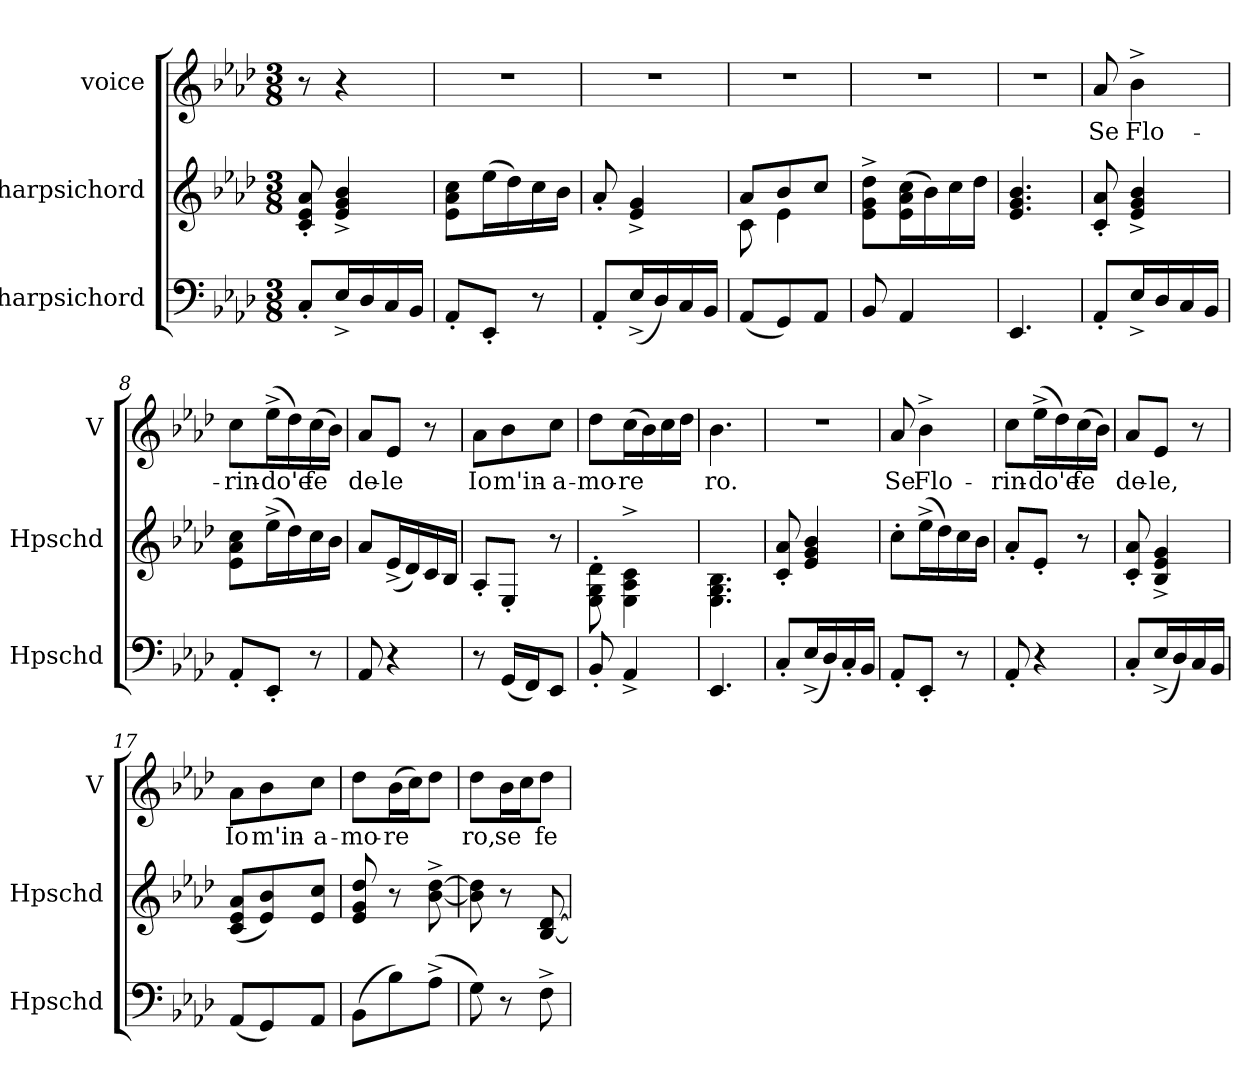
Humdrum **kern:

**kern	**kern	**kern	**text
*part3	*part2	*part1	*part1
*staff3	*staff2	*staff1	*staff1
*I"harpsichord	*I"harpsichord	*I"voice	*
*I'Hpschd	*I'Hpschd	*I'V	*
*clefF4	*clefG2	*clefG2	*
*k[b-e-a-d-]	*k[b-e-a-d-]	*k[b-e-a-d-]	*
*M3/8	*M3/8	*M3/8	*
=1	=1	=1	=1
8C'/L	8c'/ 8e-'/ 8a-'/	8r	.
16E-^/L	4e-^/ 4g^/ 4b-^/	4r	.
16D-/	.	.	.
16C/	.	.	.
16BB-/JJ	.	.	.
=2	=2	=2	=2
8AA-'/L	8e-\ 8a-\ 8cc\L	4.r	.
8EE-'/J	(16ee-\L	.	.
.	16dd-\)	.	.
8r	16cc\	.	.
.	16b-\JJ	.	.
=3	=3	=3	=3
8AA-'/L	8a-'/	4.r	.
(16E-^/L	4e-^/ 4g^/	.	.
16D-/)	.	.	.
16C/	.	.	.
16BB-/JJ	.	.	.
=4	=4	=4	=4
*	*^	*	*
(8AA-/L	8a-/L	8c\	4.r	.
8GG/)	8b-/	4e-\	.	.
8AA-/J	8cc/J	.	.	.
*	*v	*v	*	*
=5	=5	=5	=5
8BB-/	8e-^\ 8g^\ 8dd-^\L	4.r	.
4AA-/	(16e-\ 16a-\ 16cc\L	.	.
.	16b-\)	.	.
.	16cc\	.	.
.	16dd-\JJ	.	.
=6	=6	=6	=6
4.EE-/	4.e-/ 4.g/ 4.b-/	4.r	.
=7	=7	=7	=7
8AA-'/L	8c'/ 8a-'/	8a-/	Se
16E-^/L	4e-^/ 4g^/ 4b-^/	4b-^\	Flo-
16D-/	.	.	.
16C/	.	.	.
16BB-/JJ	.	.	.
=8	=8	=8	=8
8AA-'/L	8e-\ 8a-\ 8cc\L	8cc\L	-rin-
8EE-'/J	(16ee-^\L	(16ee-^\L	-do'e
.	16dd-\)	16dd-\)	.
8r	16cc\	(16cc\	-fe
.	16b-\JJ	16b-\JJ)	.
=9	=9	=9	=9
8AA-/	8a-/L	8a-/L	de-
4r	(16e-^/L	8e-/J	-le
.	16d-/)	.	.
.	16c/	8r	.
.	16B-/JJ	.	.
=10	=10	=10	=10
8r	8A-'/L	8a-\L	Io
(16GG/LL	8E-'/J	8b-\	m'in-
16FF/J)	.	.	.
8EE-/J	8r	8cc\J	-a-
=11	=11	=11	=11
8BB-'/	8E-'\ 8G'\ 8d-'\	8dd-\L	-mo-
4AA-^/	4E-^\ 4A-^\ 4c^\	(16cc\L	-re
.	.	16b-\)	.
.	.	16cc\	.
.	.	16dd-\JJ	.
=12	=12	=12	=12
4.EE-/	4.E-\ 4.G\ 4.B-\	4.b-\	ro.
=13	=13	=13	=13
8C'/L	8c'/ 8a-'/	4.r	.
(16E-^/L	4e-/ 4g/ 4b-/	.	.
16D-/)	.	.	.
16C'/	.	.	.
16BB-/JJ	.	.	.
=14	=14	=14	=14
8AA-'/L	8cc'\L	8a-/	Se
8EE-'/J	(16ee-^\L	4b-^\	Flo-
.	16dd-\)	.	.
8r	16cc\	.	.
.	16b-\JJ	.	.
=15	=15	=15	=15
8AA-'/	8a-'/L	8cc\L	-rin-
4r	8e-'/J	(16ee-^\L	-do'e
.	.	16dd-\)	.
.	8r	(16cc\	-fe
.	.	16b-\JJ)	.
=16	=16	=16	=16
8C'/L	8c'/ 8a-'/	8a-/L	de-
(16E-^/L	4B-^/ 4e-^/ 4g^/	8e-/J	-le,
16D-/)	.	.	.
16C/	.	8r	.
16BB-/JJ	.	.	.
=17	=17	=17	=17
(8AA-/L	(8c/ 8e-/ 8a-/L	8a-\L	Io
8GG/)	8e-/ 8b-/)	8b-\	m'in-
8AA-/J	8e-/ 8cc/J	8cc\J	-a-
=18	=18	=18	=18
(8BB-\L	8e-/ 8g/ 8dd-/	8dd-\L	-mo-
8B-\)	8r	(16b-\L	-re
.	.	16cc\J)	.
(8A-^\J	[8b-^\ [8dd-^\	8dd-\J	.
=19	=19	=19	=19
8G\)	8b-]\ 8dd-]\	8dd-\L	ro,
8r	8r	16b-\L	-se
.	.	16cc\J	.
8F^\	[8B-/ [8d-/	8dd-\J	fe-
=	=	=	=
*-	*-	*-	*-
